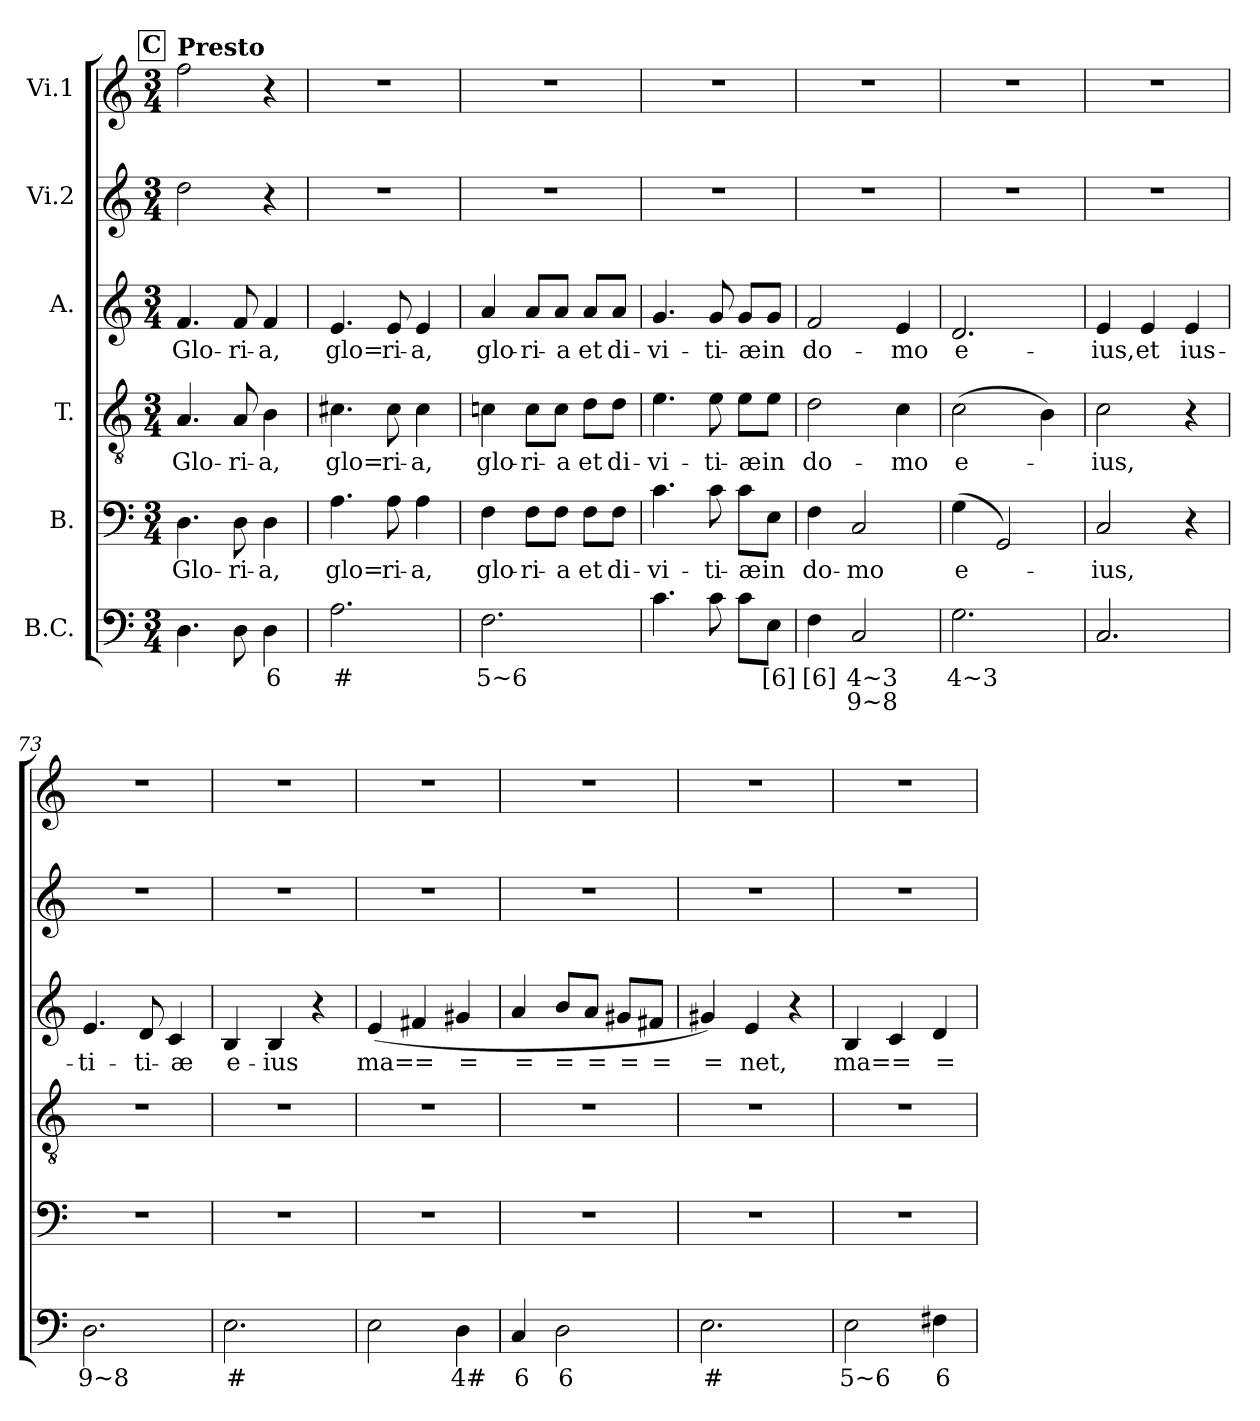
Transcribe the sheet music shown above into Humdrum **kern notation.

**kern	**text	**text	**kern	**text	**kern	**text	**kern	**text	**kern	**kern
*part6	*part6	*part6	*part5	*part5	*part4	*part4	*part3	*part3	*part2	*part1
*staff6	*staff6	*staff6	*staff5	*staff5	*staff4	*staff4	*staff3	*staff3	*staff2	*staff1
*I"B.C.	*	*	*I"B.	*	*I"T.	*	*I"A.	*	*I"Vi.2	*I"Vi.1
!!LO:PB:g=z
*clefF4	*	*	*clefF4	*	*clefGv2	*	*clefG2	*	*clefG2	*clefG2
*k[]	*	*	*k[]	*	*k[]	*	*k[]	*	*k[]	*k[]
*C:	*	*	*C:	*	*C:	*	*C:	*	*C:	*C:
*M3/4	*	*	*M3/4	*	*M3/4	*	*M3/4	*	*M3/4	*M3/4
!!LO:REH:place=s1:a:B:fs=17:t=C
=66	=66	=66	=66	=66	=66	=66	=66	=66	=66	=66
!	!	!	!	!	!	!	!	!	!	!LO:TX:a:B:t=Presto
!	!	!	!	!LO:LY:b	!	!LO:LY:b	!	!LO:LY:b	!	!
4.D\	.	.	4.D\	Glo-	4.A/	Glo-	4.f/	Glo-	2dd\	2ff\
!	!	!	!	!LO:LY:b	!	!LO:LY:b	!	!LO:LY:b	!	!
8D\	.	.	8D\	-ri-	8A/	-ri-	8f/	-ri-	.	.
!	!LO:LY:b	!	!	!LO:LY:b	!	!LO:LY:b	!	!LO:LY:b	!	!
4D\	6	.	4D\	-a,	4B\	-a,	4f/	-a,	4r	4r
=67	=67	=67	=67	=67	=67	=67	=67	=67	=67	=67
!	!LO:LY:b	!	!	!LO:LY:b	!	!LO:LY:b	!	!LO:LY:b	!	!
2.A\	#	.	4.A\	glo=	4.c#X\	glo=	4.e/	glo=	2.r	2.r
!	!	!	!	!LO:LY:b	!	!LO:LY:b	!	!LO:LY:b	!	!
.	.	.	8A\	ri-	8c#\	ri-	8e/	ri-	.	.
!	!	!	!	!LO:LY:b	!	!LO:LY:b	!	!LO:LY:b	!	!
.	.	.	4A\	-a,	4c#\	-a,	4e/	-a,	.	.
=68	=68	=68	=68	=68	=68	=68	=68	=68	=68	=68
!	!LO:LY:b	!	!	!LO:LY:b	!	!LO:LY:b	!	!LO:LY:b	!	!
2.F\	5~6	.	4F\	glo-	4cn\	glo-	4a/	glo-	2.r	2.r
!	!	!	!	!LO:LY:b	!	!LO:LY:b	!	!LO:LY:b	!	!
.	.	.	8F\L	-ri-	8c\L	-ri-	8a/L	-ri-	.	.
!	!	!	!	!LO:LY:b	!	!LO:LY:b	!	!LO:LY:b	!	!
.	.	.	8F\J	-a	8c\J	-a	8a/J	-a	.	.
!	!	!	!	!LO:LY:b	!	!LO:LY:b	!	!LO:LY:b	!	!
.	.	.	8F\L	et	8d\L	et	8a/L	et	.	.
!	!	!	!	!LO:LY:b	!	!LO:LY:b	!	!LO:LY:b	!	!
.	.	.	8F\J	di-	8d\J	di-	8a/J	di-	.	.
=69	=69	=69	=69	=69	=69	=69	=69	=69	=69	=69
!	!	!	!	!LO:LY:b	!	!LO:LY:b	!	!LO:LY:b	!	!
4.c\	.	.	4.c\	-vi-	4.e\	-vi-	4.g/	-vi-	2.r	2.r
!	!	!	!	!LO:LY:b	!	!LO:LY:b	!	!LO:LY:b	!	!
8c\	.	.	8c\	-ti-	8e\	-ti-	8g/	-ti-	.	.
!	!	!	!	!LO:LY:b	!	!LO:LY:b	!	!LO:LY:b	!	!
8c\L	.	.	8c\L	-æ	8e\L	-æ	8g/L	-æ	.	.
!	!LO:LY:b	!	!	!LO:LY:b	!	!LO:LY:b	!	!LO:LY:b	!	!
8E\J	[6]	.	8E\J	in	8e\J	in	8g/J	in	.	.
=70	=70	=70	=70	=70	=70	=70	=70	=70	=70	=70
!	!LO:LY:b	!LO:LY:b	!	!LO:LY:b	!	!LO:LY:b	!	!LO:LY:b	!	!
4F\	[6]	[4]	4F\	do-	2d\	do-	2f/	do-	2.r	2.r
!	!LO:LY:b	!LO:LY:b	!	!LO:LY:b	!	!	!	!	!	!
2C/	4~3	9~8	2C/	-mo	.	.	.	.	.	.
!	!	!	!	!	!	!LO:LY:b	!	!LO:LY:b	!	!
.	.	.	.	.	4c\	-mo	4e/	-mo	.	.
=71	=71	=71	=71	=71	=71	=71	=71	=71	=71	=71
!	!LO:LY:b	!	!	!LO:LY:b	!	!LO:LY:b	!	!LO:LY:b	!	!
2.G\	4~3	.	(>4G\	e-	(>2c\	e-	2.d/	e-	2.r	2.r
.	.	.	2GG/)	.	.	.	.	.	.	.
.	.	.	.	.	4B\)	.	.	.	.	.
=72	=72	=72	=72	=72	=72	=72	=72	=72	=72	=72
!	!	!	!	!LO:LY:b	!	!LO:LY:b	!	!LO:LY:b	!	!
2.C/	.	.	2C/	-ius,	2c\	-ius,	4e/	-ius,	2.r	2.r
!	!	!	!	!	!	!	!	!LO:LY:b	!	!
.	.	.	.	.	.	.	4e/	et	.	.
!	!	!	!	!	!	!	!	!LO:LY:b	!	!
.	.	.	4r	.	4r	.	4e/	ius-	.	.
!!LO:LB:g=z
=73	=73	=73	=73	=73	=73	=73	=73	=73	=73	=73
!	!LO:LY:b	!	!	!	!	!	!	!LO:LY:b	!	!
2.D\	9~8	.	2.r	.	2.r	.	4.e/	-ti-	2.r	2.r
!	!	!	!	!	!	!	!	!LO:LY:b	!	!
.	.	.	.	.	.	.	8d/	-ti-	.	.
!	!	!	!	!	!	!	!	!LO:LY:b	!	!
.	.	.	.	.	.	.	4c/	-æ	.	.
=74	=74	=74	=74	=74	=74	=74	=74	=74	=74	=74
!	!LO:LY:b	!	!	!	!	!	!	!LO:LY:b	!	!
2.E\	#	.	2.r	.	2.r	.	4B/	e-	2.r	2.r
!	!	!	!	!	!	!	!	!LO:LY:b	!	!
.	.	.	.	.	.	.	4B/	-ius	.	.
.	.	.	.	.	.	.	4r	.	.	.
=75	=75	=75	=75	=75	=75	=75	=75	=75	=75	=75
!	!	!	!	!	!	!	!	!LO:LY:b	!	!
2E\	.	.	2.r	.	2.r	.	(<4e/	ma=	2.r	2.r
!	!	!	!	!	!	!	!	!LO:LY:b	!	!
.	.	.	.	.	.	.	4f#X/	=	.	.
!	!LO:LY:b	!	!	!	!	!	!	!LO:LY:b	!	!
4D\	4#	.	.	.	.	.	4g#X/	=	.	.
=76	=76	=76	=76	=76	=76	=76	=76	=76	=76	=76
!	!LO:LY:b	!	!	!	!	!	!	!LO:LY:b	!	!
4C/	6	.	2.r	.	2.r	.	4a/	=	2.r	2.r
!	!LO:LY:b	!	!	!	!	!	!	!LO:LY:b	!	!
2D\	6	.	.	.	.	.	8b/L	=	.	.
!	!	!	!	!	!	!	!	!LO:LY:b	!	!
.	.	.	.	.	.	.	8a/J	=	.	.
!	!	!	!	!	!	!	!	!LO:LY:b	!	!
.	.	.	.	.	.	.	8g#X/L	=	.	.
!	!	!	!	!	!	!	!	!LO:LY:b	!	!
.	.	.	.	.	.	.	8f#X/J	=	.	.
=77	=77	=77	=77	=77	=77	=77	=77	=77	=77	=77
!	!LO:LY:b	!	!	!	!	!	!	!LO:LY:b	!	!
2.E\	#	.	2.r	.	2.r	.	4g#X/)	=	2.r	2.r
!	!	!	!	!	!	!	!	!LO:LY:b	!	!
.	.	.	.	.	.	.	4e/	net,	.	.
.	.	.	.	.	.	.	4r	.	.	.
=78	=78	=78	=78	=78	=78	=78	=78	=78	=78	=78
!	!LO:LY:b	!	!	!	!	!	!	!LO:LY:b	!	!
2E\	5~6	.	2.r	.	2.r	.	4B/	ma=	2.r	2.r
!	!	!	!	!	!	!	!	!LO:LY:b	!	!
.	.	.	.	.	.	.	4c/	=	.	.
!	!LO:LY:b	!	!	!	!	!	!	!LO:LY:b	!	!
4F#X\	6	.	.	.	.	.	4d/	=	.	.
=	=	=	=	=	=	=	=	=	=	=
*-	*-	*-	*-	*-	*-	*-	*-	*-	*-	*-
